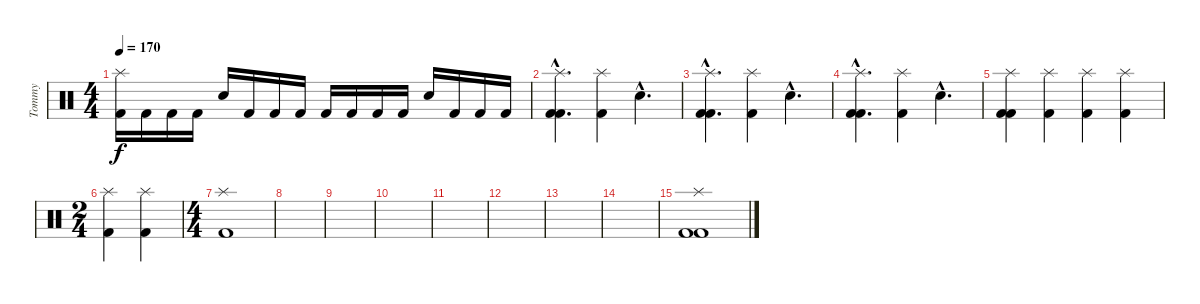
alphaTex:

\track ("Tommy" "Tommy") {instrument percussion}
\staff {score}
\articulation defaults
\ts (4 4)
\tempo 170
\clef neutral
\ks c
("Splash (hit)" "Kick (hit) 2").16{dy f} "Kick (hit) 2".16 "Kick (hit) 2".16 "Kick (hit) 2".16 "Electric Snare (hit)".16 "Kick (hit) 2".16 "Kick (hit) 2".16 "Kick (hit) 2".16 "Kick (hit) 2".16 "Kick (hit) 2".16 "Kick (hit) 2".16 "Kick (hit) 2".16 "Electric Snare (hit)".16 "Kick (hit) 2".16 "Kick (hit) 2".16 "Kick (hit) 2".16 |
("Splash (hit)"{hac} "Kick (hit) 2"{hac} "Kick (hit) 2"{hac}).4{d} ("Splash (hit)" "Kick (hit) 2").4 "Snare (hit)"{hac}.4{d} |
("Splash (hit)"{hac} "Kick (hit) 2"{hac} "Kick (hit) 2"{hac}).4{d} ("Splash (hit)" "Kick (hit) 2").4 "Snare (hit)"{hac}.4{d} |
("Splash (hit)"{hac} "Kick (hit) 2"{hac} "Kick (hit) 2"{hac}).4{d} ("Splash (hit)" "Kick (hit) 2").4 "Snare (hit)"{hac}.4{d} |
("Splash (hit)" "Kick (hit) 2" "Kick (hit) 2").4 ("Splash (hit)" "Kick (hit) 2").4 ("Splash (hit)" "Kick (hit) 2").4 ("Kick (hit) 2" "Splash (hit)").4 |
\ts (2 4)
("Splash (hit)" "Kick (hit) 2").4 ("Splash (hit)" "Kick (hit) 2").4 |
\ts (4 4)
("Splash (hit)" "Kick (hit) 2").1 |
|
|
|
|
|
|
|
("Splash (hit)" "Kick (hit) 2" "Kick (hit) 2").1
